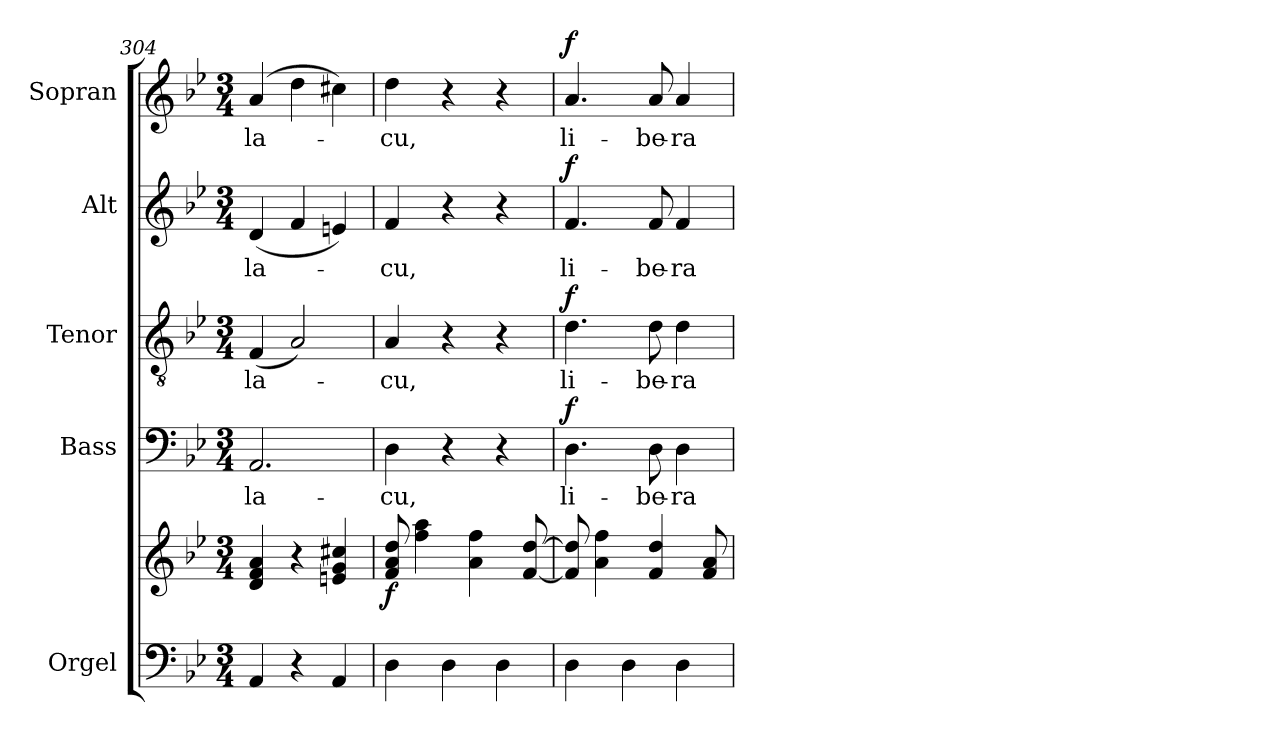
**kern	**kern	**dynam	**kern	**text	**dynam	**kern	**text	**dynam	**kern	**text	**dynam	**kern	**text	**dynam
*part5	*part5	*part5	*part4	*part4	*part4	*part3	*part3	*part3	*part2	*part2	*part2	*part1	*part1	*part1
*staff6	*staff5	*staff5/6	*staff4	*staff4	*staff4	*staff3	*staff3	*staff3	*staff2	*staff2	*staff2	*staff1	*staff1	*staff1
*I"Orgel	*	*	*I"Bass	*	*	*I"Tenor	*	*	*I"Alt	*	*	*I"Sopran	*	*
*I'Org.	*	*	*I'B.	*	*	*I'T.	*	*	*I'A.	*	*	*I'S.	*	*
*clefF4	*clefG2	*	*clefF4	*	*	*clefGv2	*	*	*clefG2	*	*	*clefG2	*	*
*k[b-e-]	*k[b-e-]	*	*k[b-e-]	*	*	*k[b-e-]	*	*	*k[b-e-]	*	*	*k[b-e-]	*	*
*B-:	*B-:	*	*B-:	*	*	*B-:	*	*	*B-:	*	*	*B-:	*	*
*M3/4	*M3/4	*	*M3/4	*	*	*M3/4	*	*	*M3/4	*	*	*M3/4	*	*
=304	=304	=304	=304	=304	=304	=304	=304	=304	=304	=304	=304	=304	=304	=304
!	!	!	!	!LO:LY:b	!	!	!LO:LY:b	!	!	!LO:LY:b	!	!	!LO:LY:b	!
4AA/	4d/ 4f/ 4a/	.	2.AA/	la-	.	(<4F/	la-	.	(<4d/	la-	.	(4a/	la-	.
4r	4r	.	.	.	.	2A/)	.	.	4f/	.	.	4dd\	.	.
4AA/	4en/ 4g/ 4cc#X/	.	.	.	.	.	.	.	4en/)	.	.	4cc#X\)	.	.
=305	=305	=305	=305	=305	=305	=305	=305	=305	=305	=305	=305	=305	=305	=305
!	!	!LO:DY:b	!	!LO:LY:b	!	!	!LO:LY:b	!	!	!LO:LY:b	!	!	!LO:LY:b	!
4D\	8f/ 8a/ 8dd/	f	4D\	-cu,	.	4A/	-cu,	.	4f/	-cu,	.	4dd\	-cu,	.
.	4ff\ 4aa\	.	.	.	.	.	.	.	.	.	.	.	.	.
4D\	.	.	4r	.	.	4r	.	.	4r	.	.	4r	.	.
.	4a\ 4ff\	.	.	.	.	.	.	.	.	.	.	.	.	.
4D\	.	.	4r	.	.	4r	.	.	4r	.	.	4r	.	.
.	[8f/ [8dd/	.	.	.	.	.	.	.	.	.	.	.	.	.
=306	=306	=306	=306	=306	=306	=306	=306	=306	=306	=306	=306	=306	=306	=306
!	!	!	!	!LO:LY:b	!LO:DY:a	!	!LO:LY:b	!LO:DY:a	!	!LO:LY:b	!LO:DY:a	!	!LO:LY:b	!LO:DY:a
4D\	8f/] 8dd/]	.	4.D\	li-	f	4.d\	li-	f	4.f/	li-	f	4.a/	li-	f
.	4a\ 4ff\	.	.	.	.	.	.	.	.	.	.	.	.	.
4D\	.	.	.	.	.	.	.	.	.	.	.	.	.	.
!	!	!	!	!LO:LY:b	!	!	!LO:LY:b	!	!	!LO:LY:b	!	!	!LO:LY:b	!
.	4f/ 4dd/	.	8D\	-be-	.	8d\	-be-	.	8f/	-be-	.	8a/	-be-	.
!	!	!	!	!LO:LY:b	!	!	!LO:LY:b	!	!	!LO:LY:b	!	!	!LO:LY:b	!
4D\	.	.	4D\	-ra	.	4d\	-ra	.	4f/	-ra	.	4a/	-ra	.
.	8f/ 8a/	.	.	.	.	.	.	.	.	.	.	.	.	.
=	=	=	=	=	=	=	=	=	=	=	=	=	=	=
*-	*-	*-	*-	*-	*-	*-	*-	*-	*-	*-	*-	*-	*-	*-
